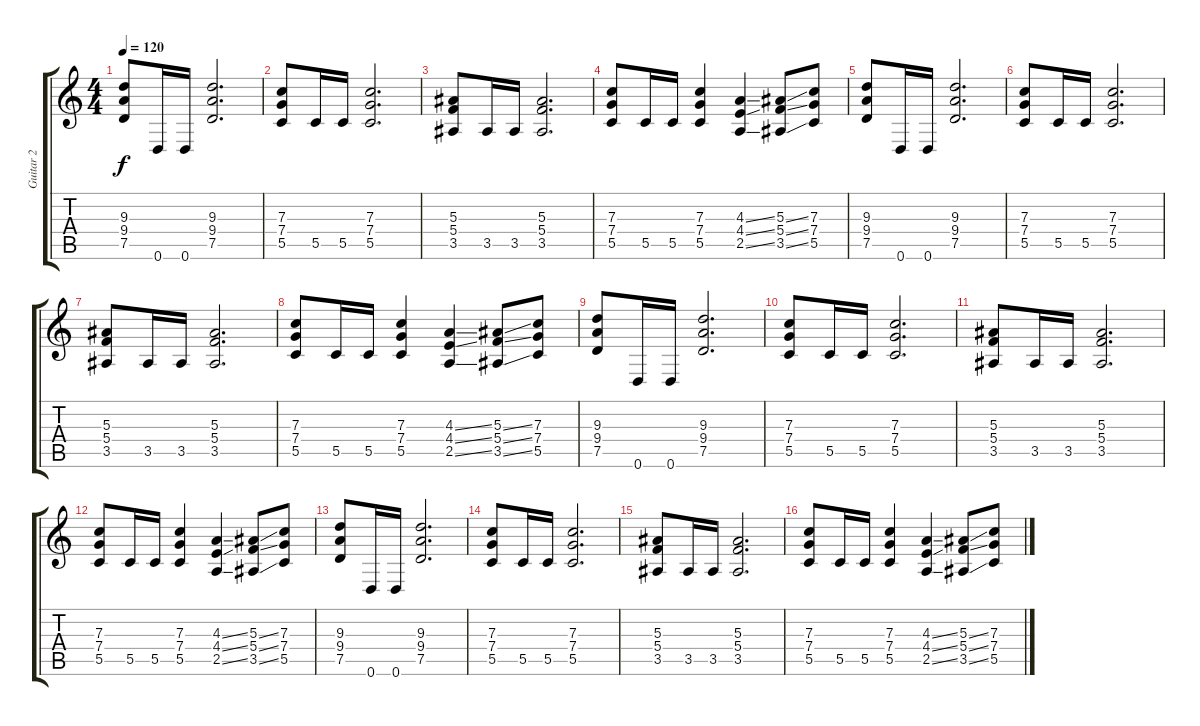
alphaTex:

\track ("Guitar 2" "Guitar 2") {instrument distortionguitar}
\staff {score tabs}
\tuning (D4 A3 F3 C3 G2 D2) {hide}
\ts (4 4)
\tempo 120
\clef g2
\ks c
(9.3 9.4 7.5).8{dy f} 0.6.16 0.6.16 (9.3 9.4 7.5).2{d} |
(7.3 7.4 5.5).8 5.5.16 5.5.16 (7.3 7.4 5.5).2{d} |
(5.3 5.4 3.5).8 3.5.16 3.5.16 (5.3 5.4 3.5).2{d} |
(7.3 7.4 5.5).8 5.5.16 5.5.16 (7.3 7.4 5.5).4 (4.3{ss} 4.4{ss} 2.5{ss}).4 (5.3{ss} 5.4{ss} 3.5{ss}).8 (7.3 7.4 5.5).8 |
(9.3 9.4 7.5).8 0.6.16 0.6.16 (9.3 9.4 7.5).2{d} |
(7.3 7.4 5.5).8 5.5.16 5.5.16 (7.3 7.4 5.5).2{d} |
(5.3 5.4 3.5).8 3.5.16 3.5.16 (5.3 5.4 3.5).2{d} |
(7.3 7.4 5.5).8 5.5.16 5.5.16 (7.3 7.4 5.5).4 (4.3{ss} 4.4{ss} 2.5{ss}).4 (5.3{ss} 5.4{ss} 3.5{ss}).8 (7.3 7.4 5.5).8 |
(9.3 9.4 7.5).8 0.6.16 0.6.16 (9.3 9.4 7.5).2{d} |
(7.3 7.4 5.5).8 5.5.16 5.5.16 (7.3 7.4 5.5).2{d} |
(5.3 5.4 3.5).8 3.5.16 3.5.16 (5.3 5.4 3.5).2{d} |
(7.3 7.4 5.5).8 5.5.16 5.5.16 (7.3 7.4 5.5).4 (4.3{ss} 4.4{ss} 2.5{ss}).4 (5.3{ss} 5.4{ss} 3.5{ss}).8 (7.3 7.4 5.5).8 |
(9.3 9.4 7.5).8 0.6.16 0.6.16 (9.3 9.4 7.5).2{d} |
(7.3 7.4 5.5).8 5.5.16 5.5.16 (7.3 7.4 5.5).2{d} |
(5.3 5.4 3.5).8 3.5.16 3.5.16 (5.3 5.4 3.5).2{d} |
(7.3 7.4 5.5).8 5.5.16 5.5.16 (7.3 7.4 5.5).4 (4.3{ss} 4.4{ss} 2.5{ss}).4 (5.3{ss} 5.4{ss} 3.5{ss}).8 (7.3 7.4 5.5).8
